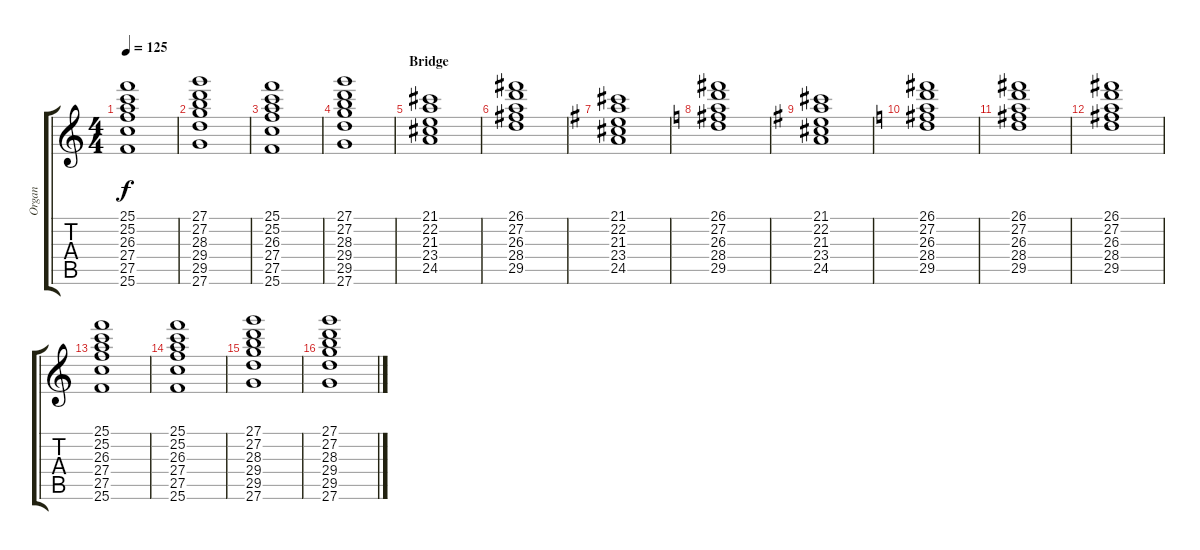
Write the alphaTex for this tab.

\track ("Organ" "Organ") {instrument rockorgan}
\staff {score tabs}
\tuning (E4 B3 G3 D3 A2 E2) {hide}
\ts (4 4)
\tempo 125
\clef g2
\ks c
(25.1 25.2 26.3 27.4 27.5 25.6).1{dy f} |
(27.1 27.2 28.3 29.4 29.5 27.6).1 |
(25.1 25.2 26.3 27.4 27.5 25.6).1 |
(27.1 27.2 28.3 29.4 29.5 27.6).1 |
\section ("" "Bridge")
(21.1 22.2 21.3 23.4 24.5).1 |
(26.1 27.2 26.3 28.4 29.5).1 |
\ks g
(21.1 22.2 21.3 23.4 24.5).1 |
\ks c
(26.1 27.2 26.3 28.4 29.5).1 |
\ks g
(21.1 22.2 21.3 23.4 24.5).1 |
\ks c
(26.1 27.2 26.3 28.4 29.5).1 |
(26.1 27.2 26.3 28.4 29.5).1 |
(26.1 27.2 26.3 28.4 29.5).1 |
(25.1 25.2 26.3 27.4 27.5 25.6).1 |
(25.1 25.2 26.3 27.4 27.5 25.6).1 |
(27.1 27.2 28.3 29.4 29.5 27.6).1 |
(27.1 27.2 28.3 29.4 29.5 27.6).1
